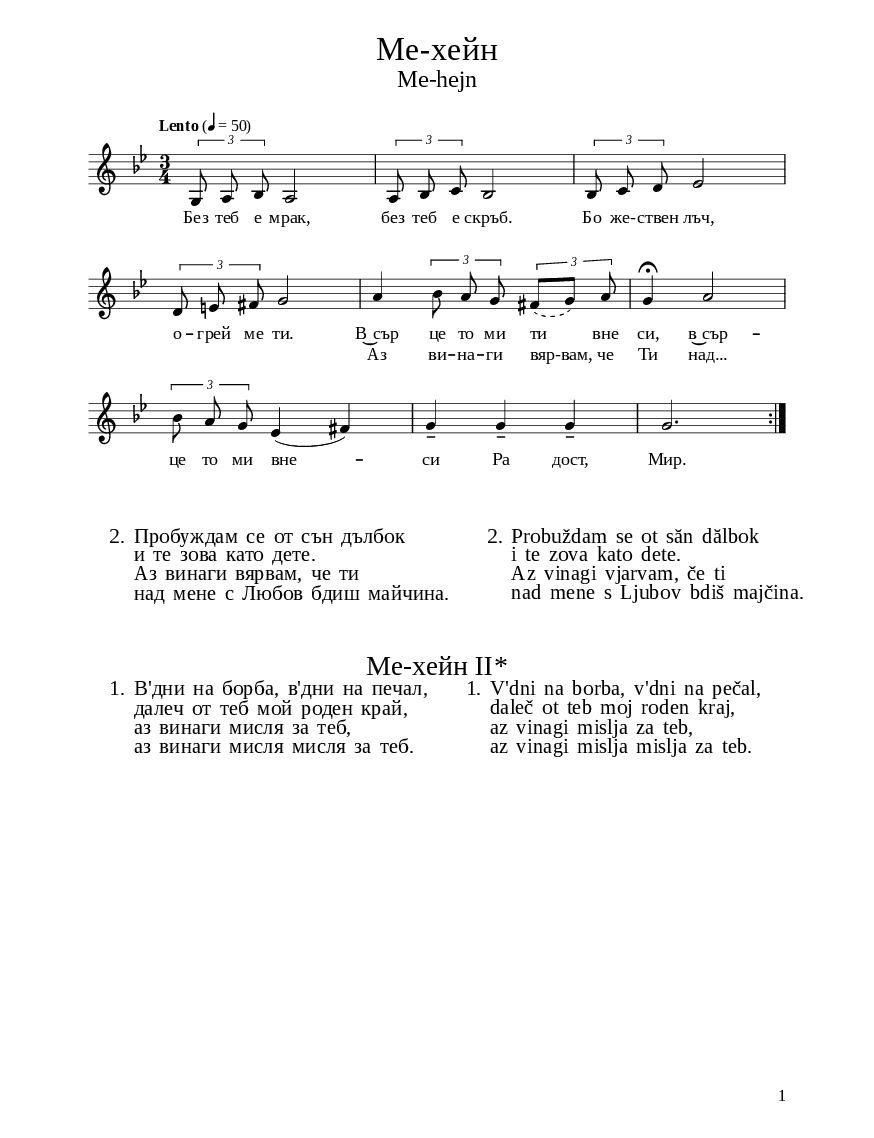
\version "2.24.2"

% include paper part and global functions
\include "include/globals.ily"

\bookpart {
  \label #'ref175_2
  \tocItem \markup "Ме-хейн – Me-hejn "
  \include "include/bookpart-paper.ily"
  \score {
    \include "include/score-layout.ily"

    \new Voice \absolute {
      \clef treble
      \key g \minor
      \time 3/4
      \tempoFunc "Lento" 4 "50"
      \autoBeamOff


      \times 2/3  {
        g8  a8 bes8
      }
      a2 | % 2

      \times 2/3  {
        a8  bes8 c'8
      }
      bes2 | % 3

      \times 2/3  {
        bes8  c'8 d'8
      }
      es'2 \break | % 4

      \times 2/3  {
        d'8  e'8 fis'8
      }
      g'2 | % 5
      a'4
      \times 2/3  {
        bes'8  a'8 g'8
      }

      \times 2/3  {
        \slurDashed fis'8 ( [g'8])  a'8
      }
      | % 6
      g'4 ^\fermata a'2 \break | % 7

      \times 2/3  {
        bes'8  a'8 g'8
      }
      \slurSolid
      es'4

      ( fis'4 )| % 8
      g'4 -- g'4 -- g'4 -- | % 9
      g'2. \bar ":|."
    }

    \addlyrics {
      Без теб е мрак, без теб е скръб. Бо "же-" -- ствен лъч,
      о -- грей ме ти. В~сър це то ми ти вне си, в~сър -- це то ми вне -- си Ра дост, Мир.
    }

    \addlyrics {
      " " " " " " " " " " " " " " " "

      " " " " " " " " " " " " " " " "

      Аз ви -- на -- ги вяр-вам, че Ти над...}

      \header {
        title = \titleFunc "Ме-хейн" "Me-hejn"
      }

      \midi{}

    } % score

    \markup  \fontsize #bgCoupletFontSize {
      \hspace #2
      \override #'(baseline-skip . 1.8)
      \column {
        \line { 2. Пробуждам се от сън дълбок }
        \line {   "   " и те зова като дете.}
        \line {   "   " Аз винаги вярвам, че ти}
        \line {   "   " над мене с Любов бдиш майчина.}
      }

      \hspace #3
      \override #'(baseline-skip . 1.8)
      \column {

        \line { 2. Probuždam se ot săn dălbok }
        \line {   "   " i te zova kato dete.}
        \line {   "   " Az vinagi vjarvam, če ti}
        \line {   "   " nad mene s Ljubov bdiš majčina.}
      } %column
    } % markup



    \markup \empty-one

    % include foreign translation(s) of the song
    
    \markup \empty-two

    \markup \fill-line { \fontsize #deTitleFontSize "Ме-хейн II*" }

    \markup  \fontsize #bgCoupletFontSize {
      \hspace #2
      \override #'(baseline-skip . 1.8)
      \column {
        \line { 1. В'дни на борба, в'дни на печал, }
        \line {   "   "  далеч от теб мой роден край,}
        \line {   "   " аз винаги мисля за теб,}
        \line {   "   " аз винаги мисля  мисля за теб.}
      }

      \hspace #3
      \override #'(baseline-skip . 1.8)
      \column {
        \line { 1. V'dni na borba, v'dni na pečal, }
        \line {   "   "  daleč ot teb moj roden kraj,}
        \line {   "   "  az vinagi mislja za teb,}
        \line {   "   " az vinagi mislja  mislja za teb.}
      } %column
    } % markup
    \markup \empty-one
    

  } % bookpart

  % Più mosso
  %
